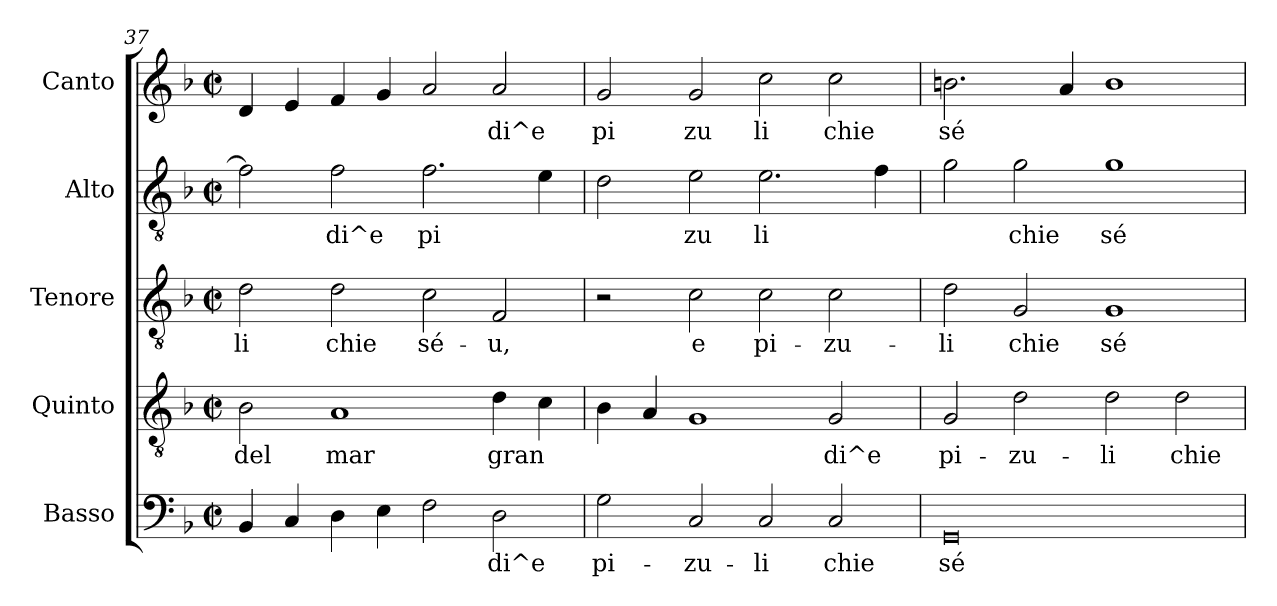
**kern	**text	**kern	**text	**kern	**text	**kern	**text	**kern	**text
*part5	*part5	*part4	*part4	*part3	*part3	*part2	*part2	*part1	*part1
*staff5	*staff5	*staff4	*staff4	*staff3	*staff3	*staff2	*staff2	*staff1	*staff1
*I"Basso	*	*I"Quinto	*	*I"Tenore	*	*I"Alto	*	*I"Canto	*
*I'Basso	*	*I'Quinto	*	*I'Tenore	*	*I'Alto	*	*I'Canto	*
!!LO:PB:g=z
*clefF4	*	*clefGv2	*	*clefGv2	*	*clefGv2	*	*clefG2	*
*k[b-]	*	*k[b-]	*	*k[b-]	*	*k[b-]	*	*k[b-]	*
*F:	*	*F:	*	*F:	*	*F:	*	*F:	*
*M2/2	*	*M2/2	*	*M2/2	*	*M2/2	*	*M2/2	*
*met(c|)	*	*met(c|)	*	*met(c|)	*	*met(c|)	*	*met(c|)	*
=37	=37	=37	=37	=37	=37	=37	=37	=37	=37
!	!LO:LY:b:cj	!	!LO:LY:b:cj	!	!LO:LY:b:cj	!	!LO:LY:b:cj	!	!LO:LY:b:cj
4BB-/	--	2B-\	del	2d\	-li	2f\]	.	4d/	--
!	!LO:LY:b:cj	!	!	!	!	!	!	!	!LO:LY:b:cj
4C/	--	.	.	.	.	.	.	4e/	--
!	!LO:LY:b:cj	!	!LO:LY:b:cj	!	!LO:LY:b:cj	!	!LO:LY:b:cj	!	!LO:LY:b:cj
4D\	--	1A	mar	2d\	chie	2f\	di^e	4f/	--
!	!LO:LY:b:cj	!	!	!	!	!	!	!	!LO:LY:b:cj
4E\	--	.	.	.	.	.	.	4g/	--
!	!LO:LY:b:cj	!	!	!	!LO:LY:b:cj	!	!LO:LY:b:cj	!	!LO:LY:b:cj
2F\	--	.	.	2c\	sé-	2.f\	pi	2a/	--
!	!LO:LY:b:cj	!	!LO:LY:b:cj	!	!LO:LY:b:cj	!	!	!	!LO:LY:b:cj
2D\	-di^e	4d\	gran-	2F/	-u,	.	.	2a/	-di^e
!	!	!	!LO:LY:b:cj	!	!	!	!LO:LY:b:cj	!	!
.	.	4c\	--	.	.	4e\	.	.	.
=38	=38	=38	=38	=38	=38	=38	=38	=38	=38
!	!LO:LY:b:cj	!	!LO:LY:b:cj	!	!	!	!LO:LY:b:cj	!	!LO:LY:b:cj
2G\	pi-	4B-\	--	2r	.	2d\	.	2g/	pi
!	!	!	!LO:LY:b:cj	!	!	!	!	!	!
.	.	4A/	--	.	.	.	.	.	.
!	!LO:LY:b:cj	!	!LO:LY:b:cj	!	!LO:LY:b:cj	!	!LO:LY:b:cj	!	!LO:LY:b:cj
2C/	-zu-	1G	--	2c\	e	2e\	zu	2g/	zu
!	!LO:LY:b:cj	!	!	!	!LO:LY:b:cj	!	!LO:LY:b:cj	!	!LO:LY:b:cj
2C/	-li	.	.	2c\	pi-	2.e\	li	2cc\	li
!	!LO:LY:b:cj	!	!LO:LY:b:cj	!	!LO:LY:b:cj	!	!	!	!LO:LY:b:cj
2C/	chie	2G/	-di^e	2c\	-zu-	.	.	2cc\	chie
!	!	!	!	!	!	!	!LO:LY:b:cj	!	!
.	.	.	.	.	.	4f\	.	.	.
=39	=39	=39	=39	=39	=39	=39	=39	=39	=39
!	!LO:LY:b:cj	!	!LO:LY:b:cj	!	!LO:LY:b:cj	!	!LO:LY:b:cj	!	!LO:LY:b:cj
0GG	sé-	2G/	pi-	2d\	-li	2g\	.	2.bn\	sé
!	!	!	!LO:LY:b:cj	!	!LO:LY:b:cj	!	!LO:LY:b:cj	!	!
.	.	2d\	-zu-	2G/	chie	2g\	chie	.	.
!	!	!	!	!	!	!	!	!	!LO:LY:b:cj
.	.	.	.	.	.	.	.	4a/	.
!	!	!	!LO:LY:b:cj	!	!LO:LY:b:cj	!	!LO:LY:b:cj	!	!LO:LY:b:cj
.	.	2d\	-li	1G	sé-	1g	sé	1b	.
!	!	!	!LO:LY:b:cj	!	!	!	!	!	!
.	.	2d\	chie	.	.	.	.	.	.
=	=	=	=	=	=	=	=	=	=
*-	*-	*-	*-	*-	*-	*-	*-	*-	*-
